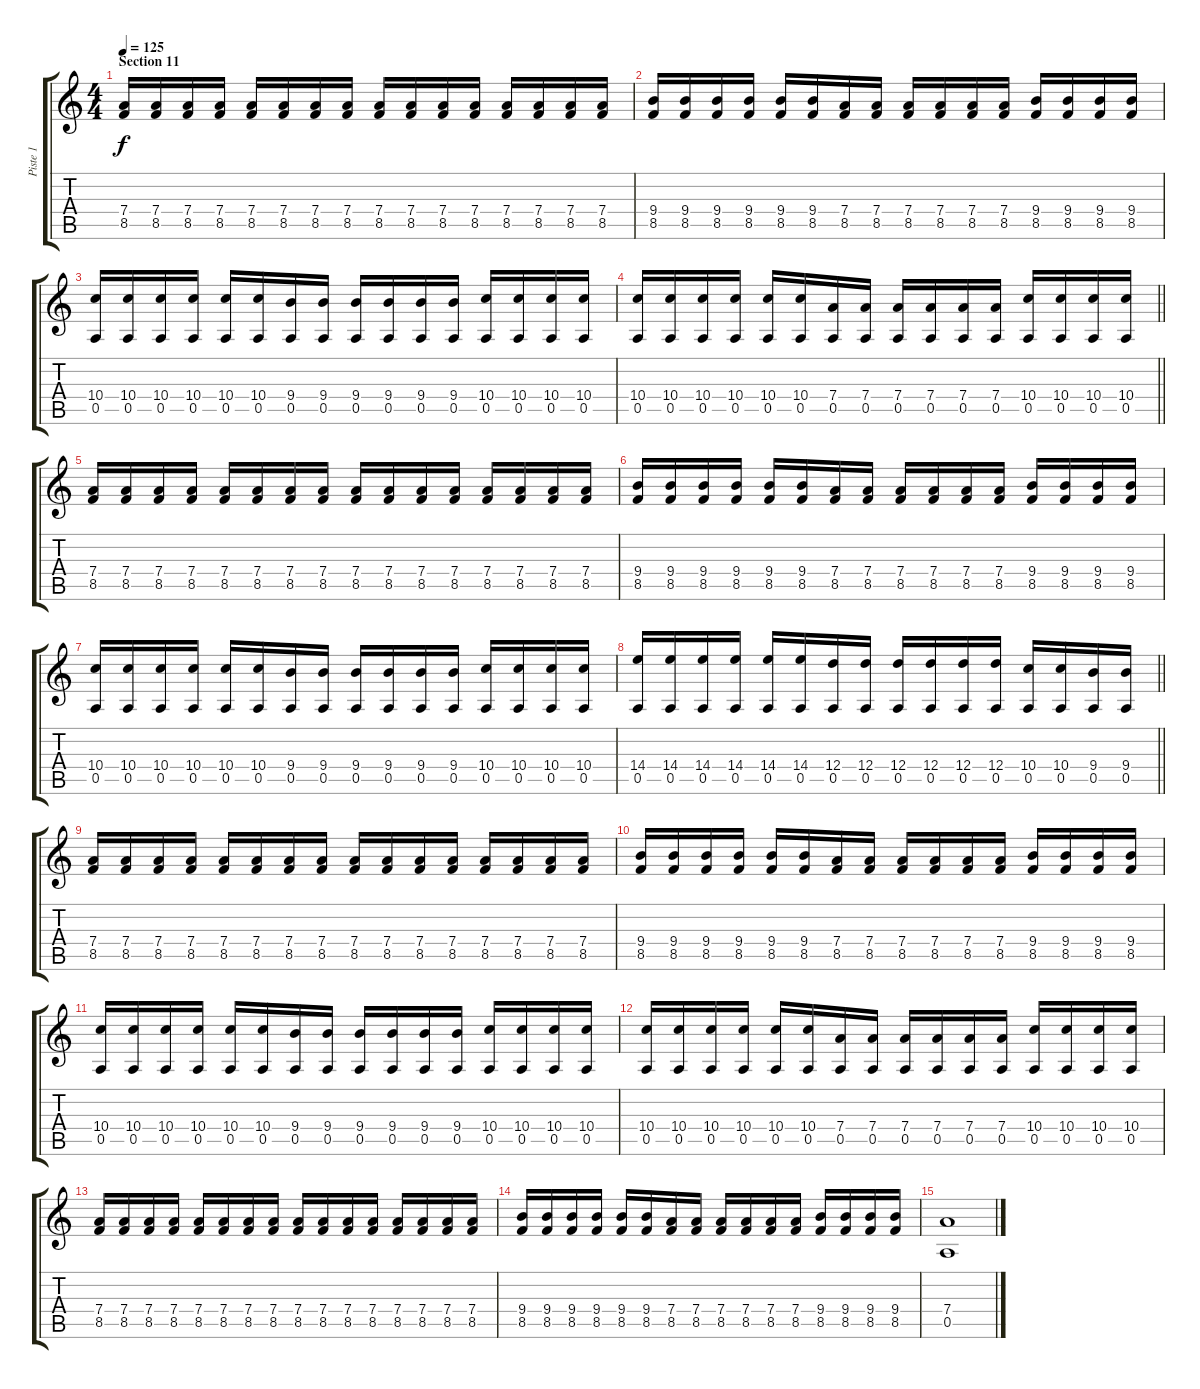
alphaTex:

\track ("Piste 1" "Piste 1") {instrument distortionguitar}
\staff {score tabs}
\tuning (E4 B3 G3 D3 A2 E2) {hide}
\ts (4 4)
\section ("" "Section 11")
\tempo 125
\clef g2
\ks c
(7.4 8.5).16{dy f} (7.4 8.5).16 (7.4 8.5).16 (7.4 8.5).16 (7.4 8.5).16 (7.4 8.5).16 (7.4 8.5).16 (7.4 8.5).16 (7.4 8.5).16 (7.4 8.5).16 (7.4 8.5).16 (7.4 8.5).16 (7.4 8.5).16 (7.4 8.5).16 (7.4 8.5).16 (7.4 8.5).16 |
(9.4 8.5).16 (9.4 8.5).16 (9.4 8.5).16 (9.4 8.5).16 (9.4 8.5).16 (9.4 8.5).16 (7.4 8.5).16 (7.4 8.5).16 (7.4 8.5).16 (7.4 8.5).16 (7.4 8.5).16 (7.4 8.5).16 (9.4 8.5).16 (9.4 8.5).16 (9.4 8.5).16 (9.4 8.5).16 |
(10.4 0.5).16 (10.4 0.5).16 (10.4 0.5).16 (10.4 0.5).16 (10.4 0.5).16 (10.4 0.5).16 (9.4 0.5).16 (9.4 0.5).16 (9.4 0.5).16 (9.4 0.5).16 (9.4 0.5).16 (9.4 0.5).16 (10.4 0.5).16 (10.4 0.5).16 (10.4 0.5).16 (10.4 0.5).16 |
\barLineRight lightlight
(10.4 0.5).16 (10.4 0.5).16 (10.4 0.5).16 (10.4 0.5).16 (10.4 0.5).16 (10.4 0.5).16 (7.4 0.5).16 (7.4 0.5).16 (7.4 0.5).16 (7.4 0.5).16 (7.4 0.5).16 (7.4 0.5).16 (10.4 0.5).16 (10.4 0.5).16 (10.4 0.5).16 (10.4 0.5).16 |
(7.4 8.5).16 (7.4 8.5).16 (7.4 8.5).16 (7.4 8.5).16 (7.4 8.5).16 (7.4 8.5).16 (7.4 8.5).16 (7.4 8.5).16 (7.4 8.5).16 (7.4 8.5).16 (7.4 8.5).16 (7.4 8.5).16 (7.4 8.5).16 (7.4 8.5).16 (7.4 8.5).16 (7.4 8.5).16 |
(9.4 8.5).16 (9.4 8.5).16 (9.4 8.5).16 (9.4 8.5).16 (9.4 8.5).16 (9.4 8.5).16 (7.4 8.5).16 (7.4 8.5).16 (7.4 8.5).16 (7.4 8.5).16 (7.4 8.5).16 (7.4 8.5).16 (9.4 8.5).16 (9.4 8.5).16 (9.4 8.5).16 (9.4 8.5).16 |
(10.4 0.5).16 (10.4 0.5).16 (10.4 0.5).16 (10.4 0.5).16 (10.4 0.5).16 (10.4 0.5).16 (9.4 0.5).16 (9.4 0.5).16 (9.4 0.5).16 (9.4 0.5).16 (9.4 0.5).16 (9.4 0.5).16 (10.4 0.5).16 (10.4 0.5).16 (10.4 0.5).16 (10.4 0.5).16 |
\barLineRight lightlight
(14.4 0.5).16 (14.4 0.5).16 (14.4 0.5).16 (14.4 0.5).16 (14.4 0.5).16 (14.4 0.5).16 (12.4 0.5).16 (12.4 0.5).16 (12.4 0.5).16 (12.4 0.5).16 (12.4 0.5).16 (12.4 0.5).16 (10.4 0.5).16 (10.4 0.5).16 (9.4 0.5).16 (9.4 0.5).16 |
(7.4 8.5).16 (7.4 8.5).16 (7.4 8.5).16 (7.4 8.5).16 (7.4 8.5).16 (7.4 8.5).16 (7.4 8.5).16 (7.4 8.5).16 (7.4 8.5).16 (7.4 8.5).16 (7.4 8.5).16 (7.4 8.5).16 (7.4 8.5).16 (7.4 8.5).16 (7.4 8.5).16 (7.4 8.5).16 |
(9.4 8.5).16 (9.4 8.5).16 (9.4 8.5).16 (9.4 8.5).16 (9.4 8.5).16 (9.4 8.5).16 (7.4 8.5).16 (7.4 8.5).16 (7.4 8.5).16 (7.4 8.5).16 (7.4 8.5).16 (7.4 8.5).16 (9.4 8.5).16 (9.4 8.5).16 (9.4 8.5).16 (9.4 8.5).16 |
(10.4 0.5).16 (10.4 0.5).16 (10.4 0.5).16 (10.4 0.5).16 (10.4 0.5).16 (10.4 0.5).16 (9.4 0.5).16 (9.4 0.5).16 (9.4 0.5).16 (9.4 0.5).16 (9.4 0.5).16 (9.4 0.5).16 (10.4 0.5).16 (10.4 0.5).16 (10.4 0.5).16 (10.4 0.5).16 |
(10.4 0.5).16 (10.4 0.5).16 (10.4 0.5).16 (10.4 0.5).16 (10.4 0.5).16 (10.4 0.5).16 (7.4 0.5).16 (7.4 0.5).16 (7.4 0.5).16 (7.4 0.5).16 (7.4 0.5).16 (7.4 0.5).16 (10.4 0.5).16 (10.4 0.5).16 (10.4 0.5).16 (10.4 0.5).16 |
(7.4 8.5).16 (7.4 8.5).16 (7.4 8.5).16 (7.4 8.5).16 (7.4 8.5).16 (7.4 8.5).16 (7.4 8.5).16 (7.4 8.5).16 (7.4 8.5).16 (7.4 8.5).16 (7.4 8.5).16 (7.4 8.5).16 (7.4 8.5).16 (7.4 8.5).16 (7.4 8.5).16 (7.4 8.5).16 |
(9.4 8.5).16 (9.4 8.5).16 (9.4 8.5).16 (9.4 8.5).16 (9.4 8.5).16 (9.4 8.5).16 (7.4 8.5).16 (7.4 8.5).16 (7.4 8.5).16 (7.4 8.5).16 (7.4 8.5).16 (7.4 8.5).16 (9.4 8.5).16 (9.4 8.5).16 (9.4 8.5).16 (9.4 8.5).16 |
(7.4 0.5).1
